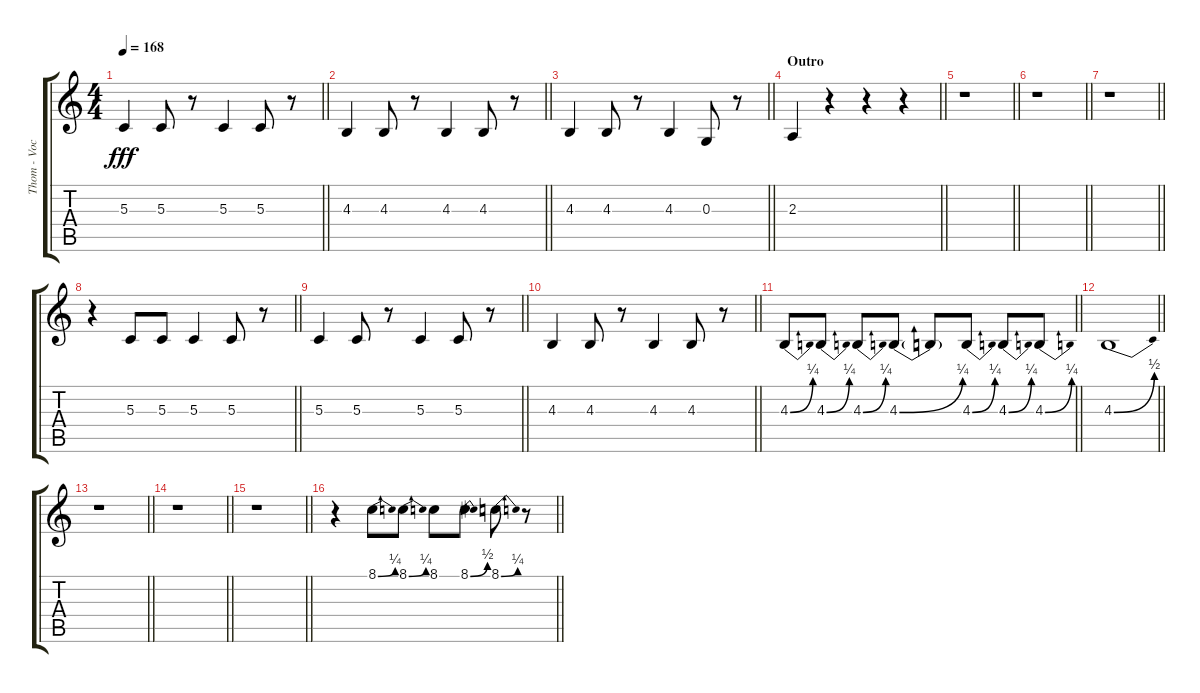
\track ("Thom - Vocal" "Thom - Voc") {instrument altosax}
\staff {score tabs}
\tuning (E4 B3 G3 D3 A2 E2) {hide}
\ts (4 4)
\tempo 168
\clef g2
\barLineRight lightlight
\ks c
5.3.4{dy fff} 5.3.8 r.8 5.3.4 5.3.8 r.8 |
\barLineRight lightlight
4.3.4 4.3.8 r.8 4.3.4 4.3.8 r.8 |
\barLineRight lightlight
4.3.4 4.3.8 r.8 4.3.4 0.3.8 r.8 |
\section ("" "Outro")
\barLineRight lightlight
2.3.4 r.4 r.4 r.4 |
\barLineRight lightlight
r.1 |
\barLineRight lightlight
r.1 |
\barLineRight lightlight
r.1 |
\barLineRight lightlight
r.4 5.3.8 5.3.8 5.3.4 5.3.8 r.8 |
\barLineRight lightlight
5.3.4 5.3.8 r.8 5.3.4 5.3.8 r.8 |
\barLineRight lightlight
4.3.4 4.3.8 r.8 4.3.4 4.3.8 r.8 |
\barLineRight lightlight
4.3{be (bend 0 0 60 1)}.8 4.3{be (bend 0 0 60 1)}.8 4.3{be (bend 0 0 60 1)}.8 4.3{be (bend 0 0 60 1)}.8 4.3{t}.8 4.3{be (bend 0 0 60 1)}.8 4.3{be (bend 0 0 60 1)}.8 4.3{be (bend 0 0 60 1)}.8 |
\barLineRight lightlight
4.3{be (bend 0 0 60 2)}.1 |
\barLineRight lightlight
r.1 |
\barLineRight lightlight
r.1 |
\barLineRight lightlight
r.1 |
\barLineRight lightlight
r.4 8.1{be (bend 0 0 60 1)}.8 8.1{be (bend 0 0 60 1)}.8 8.1.8 8.1{be (bend 0 0 60 2)}.8 8.1{be (bend 0 0 60 1)}.8 r.8
